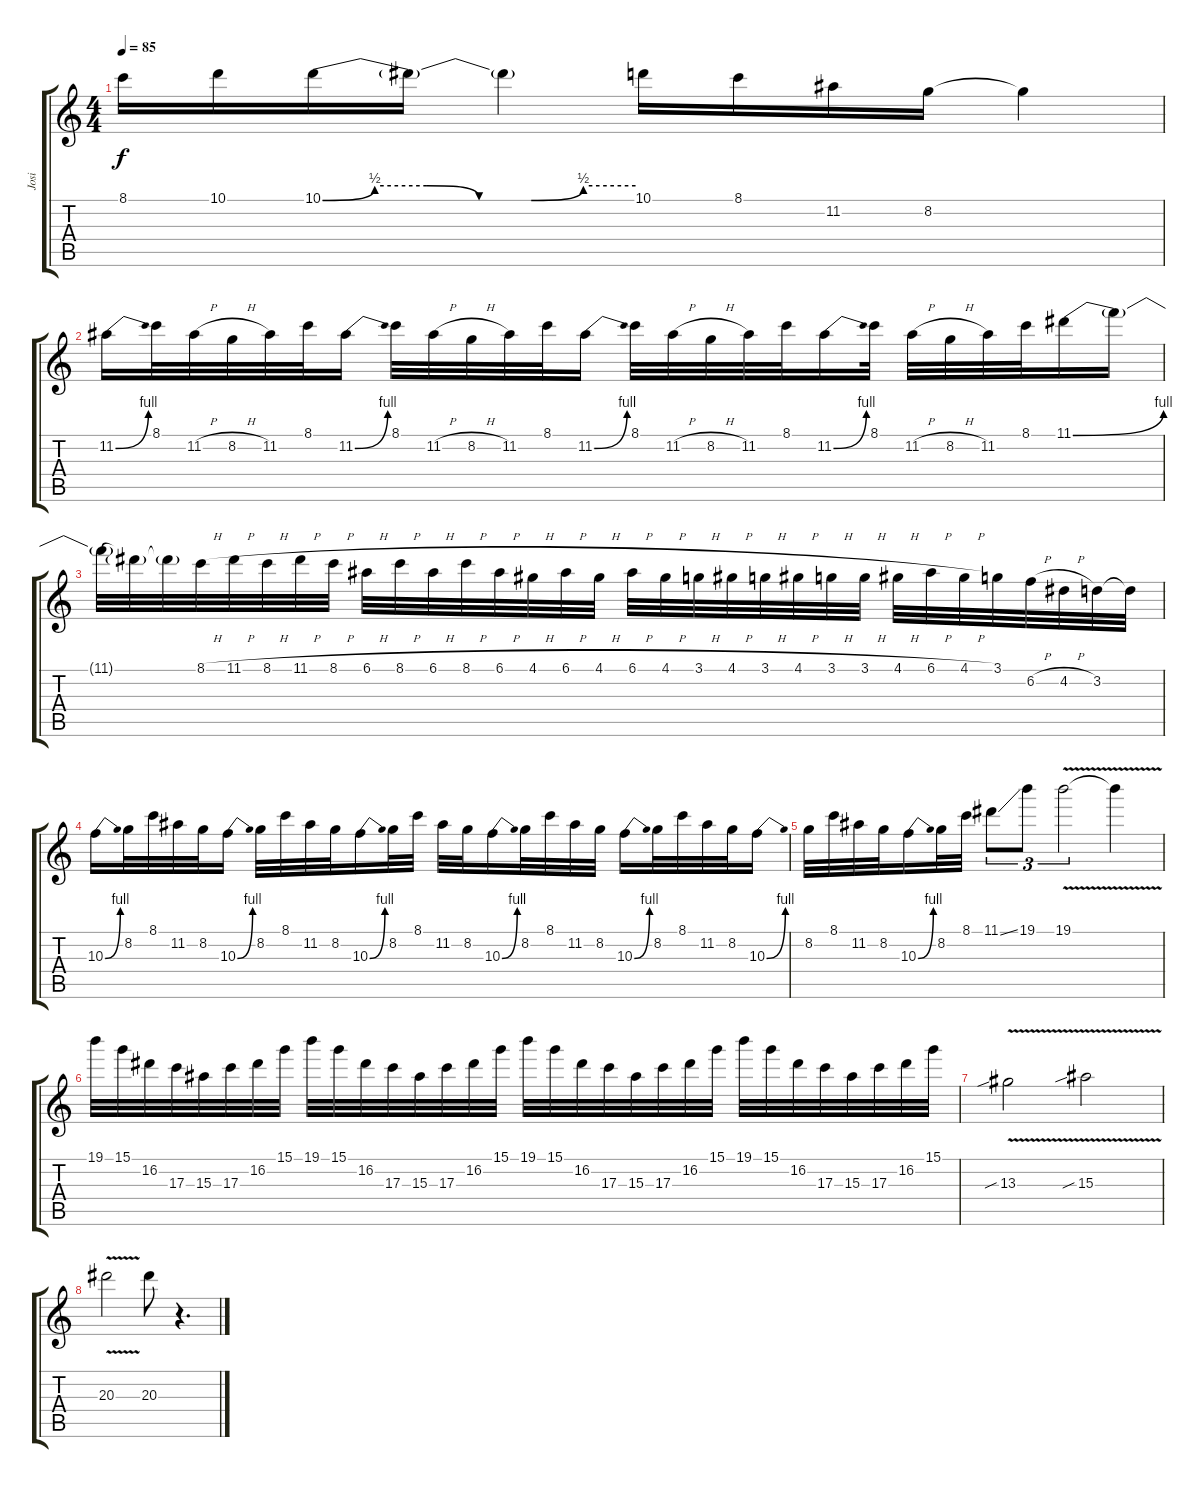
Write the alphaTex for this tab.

\track ("Josi" "Josi") {instrument distortionguitar}
\staff {score tabs}
\tuning (E4 B3 G3 D3 A2 E2) {hide}
\ts (4 4)
\tempo 85
\clef g2
\ks c
8.1.16{dy f} 10.1.16 10.1{be (custom 0 0 10 2 20 2 30 0 40 0 50 2 60 2)}.16 10.1{t}.16 10.1{t}.4 10.1.16 8.1.16 11.2.16 8.2.16 8.2{t}.4 |
11.2{be (bend 0 0 60 4)}.16 8.1.32 11.2{h}.32 8.2{h}.32 11.2.32 8.1.32 11.2{be (bend 0 0 60 4)}.16 8.1.32 11.2{h}.32 8.2{h}.32 11.2.32 8.1.32 11.2{be (bend 0 0 60 4)}.16 8.1.32 11.2{h}.32 8.2{h}.32 11.2.32 8.1.32 11.2{be (bend 0 0 60 4)}.16 8.1.32 11.2{h}.32 8.2{h}.32 11.2.32 8.1.32 11.1{be (bend 0 0 60 4)}.16 11.1{t}.16 |
11.1{t}.32 11.1{t}.32 11.1{t}.32 8.1{h}.32 11.1{h}.32 8.1{h}.32 11.1{h}.32 8.1{h}.32 6.1{h}.32 8.1{h}.32 6.1{h}.32 8.1{h}.32 6.1{h}.32 4.1{h}.32 6.1{h}.32 4.1{h}.32 6.1{h}.32 4.1{h}.32 3.1{h}.32 4.1{h}.32 3.1{h}.32 4.1{h}.32 3.1{h}.32 3.1{h}.32 4.1{h}.32 6.1{h}.32 4.1{h}.32 3.1.32 6.2{h}.32 4.2{h}.32 3.2.32 3.2{t}.32 |
10.3{be (bend 0 0 60 4)}.16 8.2.32 8.1.32 11.2.32 8.2.32 10.3{be (bend 0 0 60 4)}.16 8.2.32 8.1.32 11.2.32 8.2.32 10.3{be (bend 0 0 60 4)}.16 8.2.32 8.1.32 11.2.32 8.2.32 10.3{be (bend 0 0 60 4)}.16 8.2.32 8.1.32 11.2.32 8.2.32 10.3{be (bend 0 0 60 4)}.16 8.2.32 8.1.32 11.2.32 8.2.32 10.3{be (bend 0 0 60 4)}.16 |
8.2.32 8.1.32 11.2.32 8.2.32 10.3{be (bend 0 0 60 4)}.16 8.2.32 8.1.32 11.1{ss}.8{tu (3 2)} 19.1.8{tu (3 2)} 19.1{v}.2{tu (3 2)} 19.1{t}.4 |
19.1.32 15.1.32 16.2.32 17.3.32 15.3.32 17.3.32 16.2.32 15.1.32 19.1.32 15.1.32 16.2.32 17.3.32 15.3.32 17.3.32 16.2.32 15.1.32 19.1.32 15.1.32 16.2.32 17.3.32 15.3.32 17.3.32 16.2.32 15.1.32 19.1.32 15.1.32 16.2.32 17.3.32 15.3.32 17.3.32 16.2.32 15.1.32 |
13.3{v sib}.2 15.3{v sib}.2 |
20.3{v}.2 20.3.8 r.4{d}
